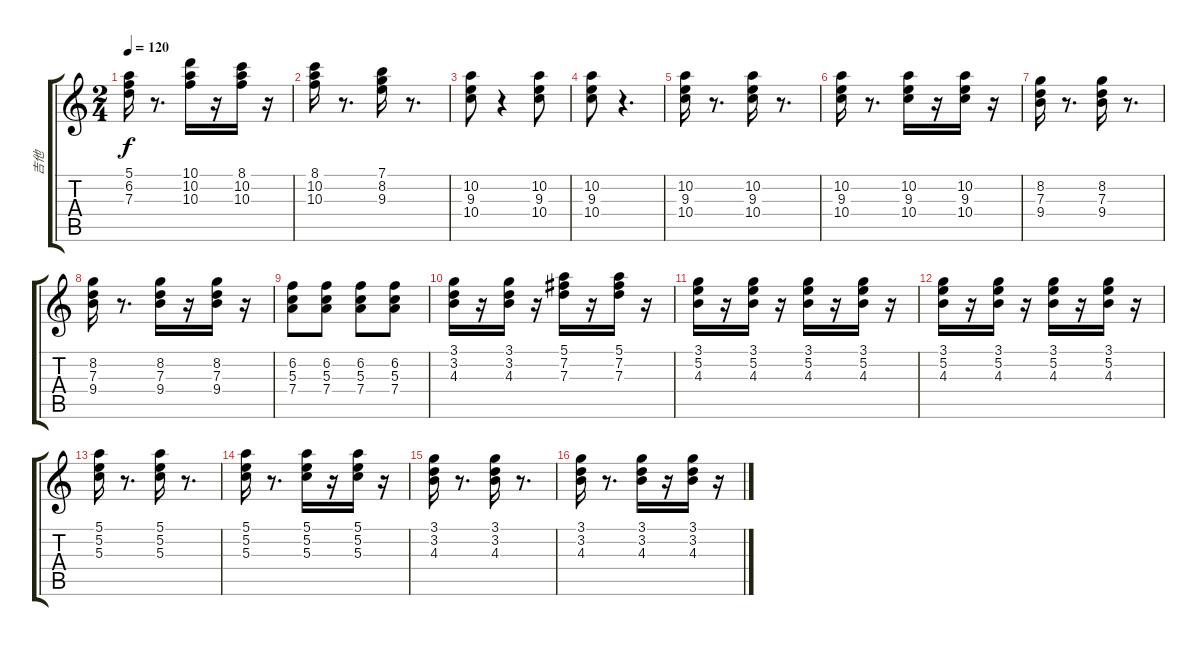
\track ("吉他" "吉他") {instrument acousticguitarsteel}
\staff {score tabs}
\tuning (E4 B3 G3 D3 A2 E2) {hide}
\ts (2 4)
\tempo 120
\clef g2
\ks c
(5.1 6.2 7.3).16{dy f} r.8{d} (10.1 10.2 10.3).16 r.16 (8.1 10.2 10.3).16 r.16 |
(8.1 10.2 10.3).16 r.8{d} (7.1 8.2 9.3).16 r.8{d} |
(10.2 9.3 10.4).8 r.4 (10.2 9.3 10.4).8 |
(10.2 9.3 10.4).8 r.4{d} |
(10.2 9.3 10.4).16 r.8{d} (10.2 9.3 10.4).16 r.8{d} |
(10.2 9.3 10.4).16 r.8{d} (10.2 9.3 10.4).16 r.16 (10.2 9.3 10.4).16 r.16 |
(8.2 7.3 9.4).16 r.8{d} (8.2 7.3 9.4).16 r.8{d} |
(8.2 7.3 9.4).16 r.8{d} (8.2 7.3 9.4).16 r.16 (8.2 7.3 9.4).16 r.16 |
(6.2 5.3 7.4).8 (6.2 5.3 7.4).8 (6.2 5.3 7.4).8 (6.2 5.3 7.4).8 |
(3.1 3.2 4.3).16 r.16 (3.1 3.2 4.3).16 r.16 (5.1 7.2 7.3).16 r.16 (5.1 7.2 7.3).16 r.16 |
(3.1 5.2 4.3).16 r.16 (3.1 5.2 4.3).16 r.16 (3.1 5.2 4.3).16 r.16 (3.1 5.2 4.3).16 r.16 |
(3.1 5.2 4.3).16 r.16 (3.1 5.2 4.3).16 r.16 (3.1 5.2 4.3).16 r.16 (3.1 5.2 4.3).16 r.16 |
(5.1 5.2 5.3).16 r.8{d} (5.1 5.2 5.3).16 r.8{d} |
(5.1 5.2 5.3).16 r.8{d} (5.1 5.2 5.3).16 r.16 (5.1 5.2 5.3).16 r.16 |
(3.1 3.2 4.3).16 r.8{d} (3.1 3.2 4.3).16 r.8{d} |
(3.1 3.2 4.3).16 r.8{d} (3.1 3.2 4.3).16 r.16 (3.1 3.2 4.3).16 r.16
